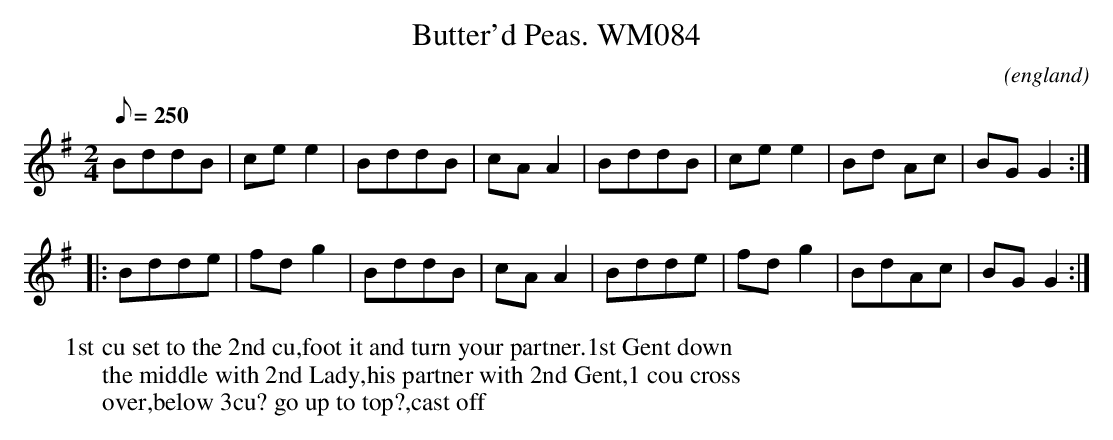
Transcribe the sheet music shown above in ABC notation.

X:1
T:Butter'd Peas. WM084
O:england
M:2/4
L:1/8
Q:250
C:
P:
W:1st cu set to the 2nd cu,foot it and turn your partner.1st Gent down
W:the middle with 2nd Lady,his partner with 2nd Gent,1 cou cross
W:over,below 3cu? go up to top?,cast off
K:G
BddB|cee2|BddB|cAA2|BddB|cee2|Bd Ac|BGG2:|
|:Bdde|fdg2|BddB|cAA2|Bdde|fdg2|BdAc|BGG2:|]
